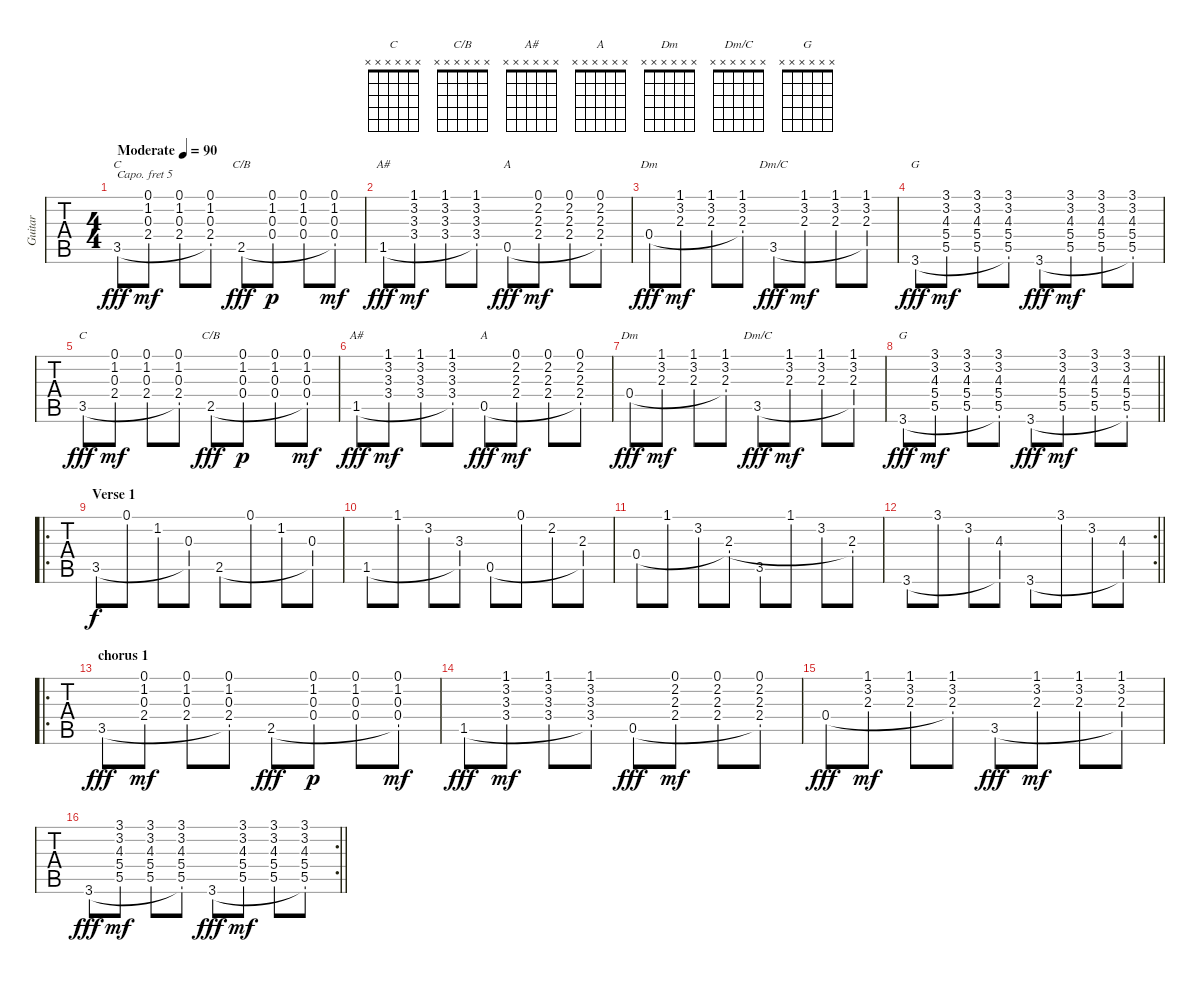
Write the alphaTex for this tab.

\track ("Guitar" "Guitar") {instrument electricguitarclean}
\staff {tabs}
\capo 5
\tuning (E4 B3 G3 D3 A2 E2) {hide}
\chord ("C" 0 1 0 2 3 x)
\chord ("C/B" 0 1 0 x 2 x)
\chord ("A#" 1 3 3 3 1 x) {barre 1}
\chord ("A" 0 2 2 2 0 x)
\chord ("Dm" 1 3 2 0 x x)
\chord ("Dm/C" 1 3 2 0 3 x)
\chord ("G" 3 3 4 5 5 3) {barre 3}
\chord ("C" x x x x x x)
\chord ("C/B" x x x x x x)
\chord ("A#" x x x x x x)
\chord ("A" x x x x x x)
\chord ("Dm" x x x x x x)
\chord ("Dm/C" x x x x x x)
\chord ("G" x x x x x x)
\ts (4 4)
\tempo (90 "Moderate")
\clef g2
\ks c
3.5.8{ch "C" dy fff instrument electricguitarclean} (0.1 1.2 0.3 2.4).8{dy mf} (0.1 1.2 0.3 2.4).8 (0.1 1.2 0.3 2.4 3.5{t}).8 2.5.8{ch "C/B" dy fff} (0.1 1.2 0.3 0.4).8{dy p} (0.1 1.2 0.3 0.4).8 (0.1 1.2 0.3 0.4 2.5{t}).8{dy mf} |
1.5.8{ch "A#" dy fff} (1.1 3.2 3.3 3.4).8{dy mf} (1.1 3.2 3.3 3.4).8 (1.1 3.2 3.3 3.4 1.5{t}).8 0.5.8{ch "A" dy fff} (0.1 2.2 2.3 2.4).8{dy mf} (0.1 2.2 2.3 2.4).8 (0.1 2.2 2.3 2.4 0.5{t}).8 |
0.4.8{ch "Dm" dy fff} (1.1 3.2 2.3).8{dy mf} (1.1 3.2 2.3).8 (1.1 3.2 2.3 0.4{t}).8 3.5.8{ch "Dm/C" dy fff} (1.1 3.2 2.3).8{dy mf} (1.1 3.2 2.3).8 (1.1 3.2 2.3 3.5{t}).8 |
3.6.8{ch "G" dy fff} (3.1 3.2 4.3 5.4 5.5).8{dy mf} (3.1 3.2 4.3 5.4 5.5).8 (3.1 3.2 4.3 5.4 5.5 3.6{t}).8 3.6.8{dy fff} (3.1 3.2 4.3 5.4 5.5).8{dy mf} (3.1 3.2 4.3 5.4 5.5).8 (3.1 3.2 4.3 5.4 5.5 3.6{t}).8 |
3.5.8{ch "C" dy fff} (0.1 1.2 0.3 2.4).8{dy mf} (0.1 1.2 0.3 2.4).8 (0.1 1.2 0.3 2.4 3.5{t}).8 2.5.8{ch "C/B" dy fff} (0.1 1.2 0.3 0.4).8{dy p} (0.1 1.2 0.3 0.4).8 (0.1 1.2 0.3 0.4 2.5{t}).8{dy mf} |
1.5.8{ch "A#" dy fff} (1.1 3.2 3.3 3.4).8{dy mf} (1.1 3.2 3.3 3.4).8 (1.1 3.2 3.3 3.4 1.5{t}).8 0.5.8{ch "A" dy fff} (0.1 2.2 2.3 2.4).8{dy mf} (0.1 2.2 2.3 2.4).8 (0.1 2.2 2.3 2.4 0.5{t}).8 |
0.4.8{ch "Dm" dy fff} (1.1 3.2 2.3).8{dy mf} (1.1 3.2 2.3).8 (1.1 3.2 2.3 0.4{t}).8 3.5.8{ch "Dm/C" dy fff} (1.1 3.2 2.3).8{dy mf} (1.1 3.2 2.3).8 (1.1 3.2 2.3 3.5{t}).8 |
\barLineRight lightlight
3.6.8{ch "G" dy fff} (3.1 3.2 4.3 5.4 5.5).8{dy mf} (3.1 3.2 4.3 5.4 5.5).8 (3.1 3.2 4.3 5.4 5.5 3.6{t}).8 3.6.8{dy fff} (3.1 3.2 4.3 5.4 5.5).8{dy mf} (3.1 3.2 4.3 5.4 5.5).8 (3.1 3.2 4.3 5.4 5.5 3.6{t}).8 |
\ro
\section ("" "Verse 1")
3.5.8{dy f} 0.1.8 1.2.8 (0.3 3.5{t}).8 2.5.8 0.1.8 1.2.8 (0.3 2.5{t}).8 |
1.5.8 1.1.8 3.2.8 (3.3 1.5{t}).8 0.5.8 0.1.8 2.2.8 (2.3 0.5{t}).8 |
0.4.8 1.1.8 3.2.8 (2.3 0.4{t}).8 3.5.8 1.1.8 3.2.8 (2.3 0.4{t}).8 |
\rc 2
\barLineRight lightlight
3.6.8 3.1.8 3.2.8 (4.3 3.6{t}).8 3.6.8 3.1.8 3.2.8 (4.3 3.6{t}).8 |
\ro
\section ("" "chorus 1")
3.5.8{dy fff} (0.1 1.2 0.3 2.4).8{dy mf} (0.1 1.2 0.3 2.4).8 (0.1 1.2 0.3 2.4 3.5{t}).8 2.5.8{dy fff} (0.1 1.2 0.3 0.4).8{dy p} (0.1 1.2 0.3 0.4).8 (0.1 1.2 0.3 0.4 2.5{t}).8{dy mf} |
1.5.8{dy fff} (1.1 3.2 3.3 3.4).8{dy mf} (1.1 3.2 3.3 3.4).8 (1.1 3.2 3.3 3.4 1.5{t}).8 0.5.8{dy fff} (0.1 2.2 2.3 2.4).8{dy mf} (0.1 2.2 2.3 2.4).8 (0.1 2.2 2.3 2.4 0.5{t}).8 |
0.4.8{dy fff} (1.1 3.2 2.3).8{dy mf} (1.1 3.2 2.3).8 (1.1 3.2 2.3 0.4{t}).8 3.5.8{dy fff} (1.1 3.2 2.3).8{dy mf} (1.1 3.2 2.3).8 (1.1 3.2 2.3 3.5{t}).8 |
\rc 2
\barLineRight lightlight
3.6.8{dy fff} (3.1 3.2 4.3 5.4 5.5).8{dy mf} (3.1 3.2 4.3 5.4 5.5).8 (3.1 3.2 4.3 5.4 5.5 3.6{t}).8 3.6.8{dy fff} (3.1 3.2 4.3 5.4 5.5).8{dy mf} (3.1 3.2 4.3 5.4 5.5).8 (3.1 3.2 4.3 5.4 5.5 3.6{t}).8
